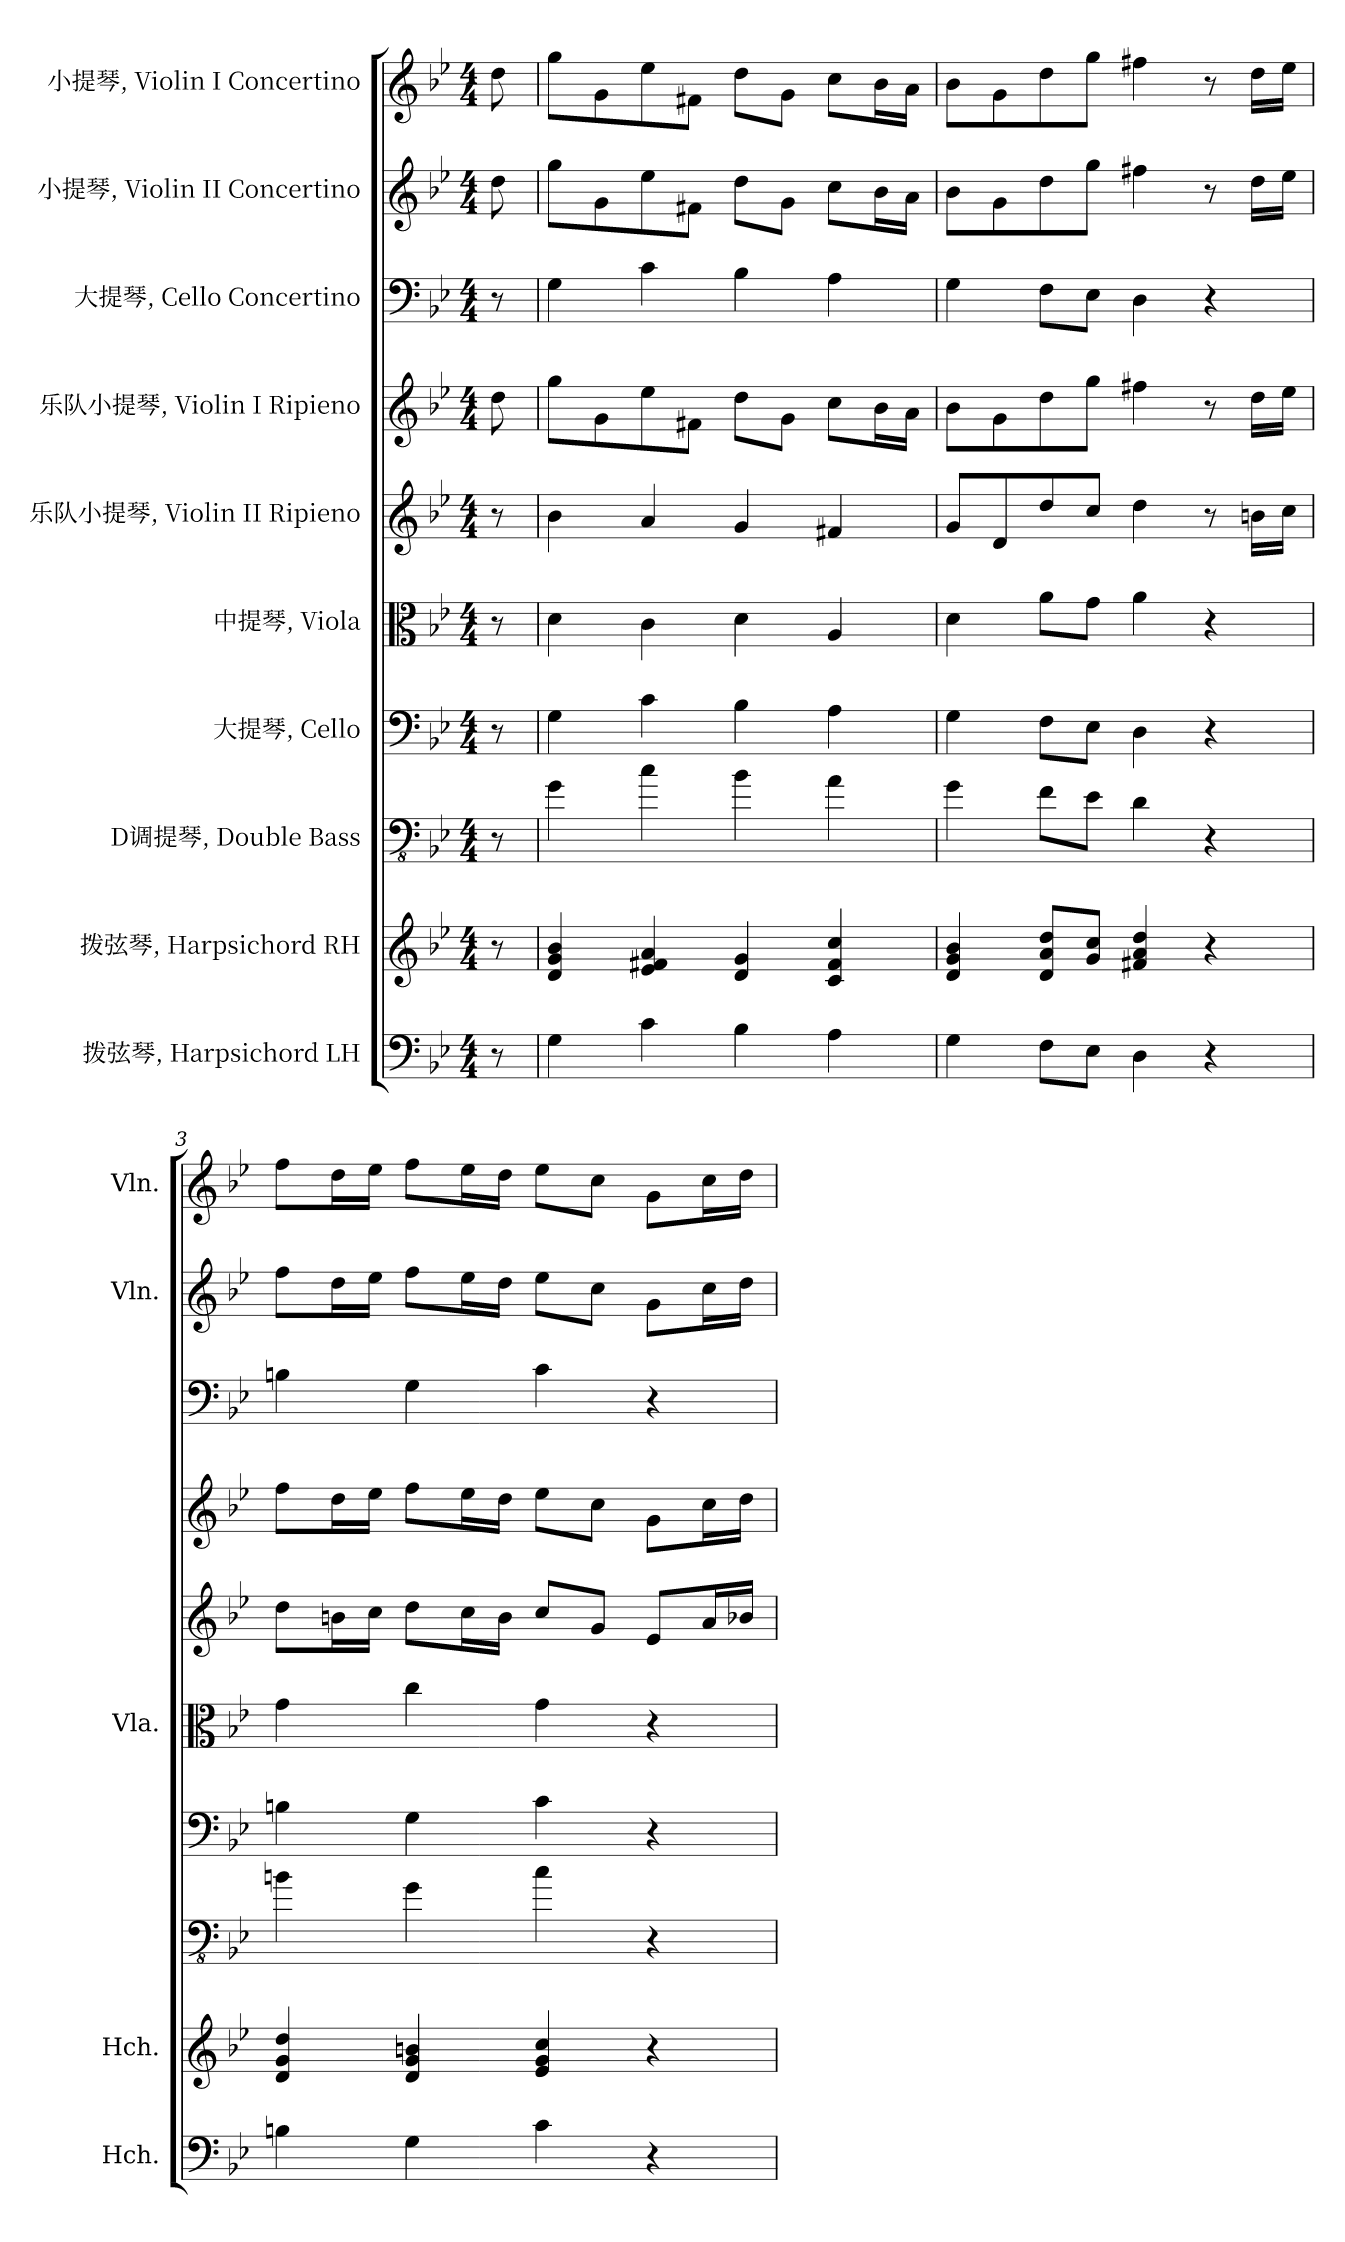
**kern	**kern	**kern	**kern	**kern	**kern	**kern	**kern	**kern	**kern
*part10	*part9	*part8	*part7	*part6	*part5	*part4	*part3	*part2	*part1
*staff10	*staff9	*staff8	*staff7	*staff6	*staff5	*staff4	*staff3	*staff2	*staff1
*I"拨弦琴, Harpsichord LH	*I"拨弦琴, Harpsichord RH	*I"D调提琴, Double Bass	*I"大提琴, Cello	*I"中提琴, Viola	*I"乐队小提琴, Violin II Ripieno	*I"乐队小提琴, Violin I Ripieno	*I"大提琴, Cello Concertino	*I"小提琴, Violin II Concertino	*I"小提琴, Violin I Concertino
*I'Hch.	*I'Hch.	*	*	*I'Vla.	*	*	*	*I'Vln.	*I'Vln.
*clefF4	*clefG2	*clefFv4	*clefF4	*clefC3	*clefG2	*clefG2	*clefF4	*clefG2	*clefG2
*	*	*ITrd7c12	*	*	*	*	*	*	*
*k[b-e-]	*k[b-e-]	*k[b-e-]	*k[b-e-]	*k[b-e-]	*k[b-e-]	*k[b-e-]	*k[b-e-]	*k[b-e-]	*k[b-e-]
*M4/4	*M4/4	*M4/4	*M4/4	*M4/4	*M4/4	*M4/4	*M4/4	*M4/4	*M4/4
*MM60	*MM60	*MM60	*MM60	*MM60	*MM60	*MM60	*MM60	*MM60	*MM60
=	=	=	=	=	=	=	=	=	=
8r	8r	8r	8r	8r	8r	8dd\	8r	8dd\	8dd\
=1	=1	=1	=1	=1	=1	=1	=1	=1	=1
4G\	4d/ 4g/ 4b-/	4GG\	4G\	4d\	4b-\	8gg\L	4G\	8gg\L	8gg\L
.	.	.	.	.	.	8g\	.	8g\	8g\
4c\	4e-/ 4f#X/ 4a/	4C\	4c\	4c\	4a/	8ee-\	4c\	8ee-\	8ee-\
.	.	.	.	.	.	8f#X\J	.	8f#X\J	8f#X\J
4B-\	4d/ 4g/	4BB-\	4B-\	4d\	4g/	8dd\L	4B-\	8dd\L	8dd\L
.	.	.	.	.	.	8g\J	.	8g\J	8g\J
4A\	4c/ 4f#/ 4cc/	4AA\	4A\	4A/	4f#X/	8cc\L	4A\	8cc\L	8cc\L
.	.	.	.	.	.	16b-\L	.	16b-\L	16b-\L
.	.	.	.	.	.	16a\JJ	.	16a\JJ	16a\JJ
=2	=2	=2	=2	=2	=2	=2	=2	=2	=2
4G\	4d/ 4g/ 4b-/	4GG\	4G\	4d\	8g/L	8b-\L	4G\	8b-\L	8b-\L
.	.	.	.	.	8d/	8g\	.	8g\	8g\
8F\L	8d/ 8a/ 8dd/L	8FF\L	8F\L	8a\L	8dd/	8dd\	8F\L	8dd\	8dd\
8E-\J	8g/ 8cc/J	8EE-\J	8E-\J	8g\J	8cc/J	8gg\J	8E-\J	8gg\J	8gg\J
4D\	4f#X/ 4a/ 4dd/	4DD\	4D\	4a\	4dd\	4ff#X\	4D\	4ff#X\	4ff#X\
4r	4r	4r	4r	4r	8r	8r	4r	8r	8r
.	.	.	.	.	16bn\LL	16dd\LL	.	16dd\LL	16dd\LL
.	.	.	.	.	16cc\JJ	16ee-\JJ	.	16ee-\JJ	16ee-\JJ
!!LO:PB:g=z
=3	=3	=3	=3	=3	=3	=3	=3	=3	=3
4Bn\	4d/ 4g/ 4dd/	4BBn\	4Bn\	4g\	8dd\L	8ff\L	4Bn\	8ff\L	8ff\L
.	.	.	.	.	16bn\L	16dd\L	.	16dd\L	16dd\L
.	.	.	.	.	16cc\JJ	16ee-\JJ	.	16ee-\JJ	16ee-\JJ
4G\	4d/ 4g/ 4bn/	4GG\	4G\	4cc\	8dd\L	8ff\L	4G\	8ff\L	8ff\L
.	.	.	.	.	16cc\L	16ee-\L	.	16ee-\L	16ee-\L
.	.	.	.	.	16b\JJ	16dd\JJ	.	16dd\JJ	16dd\JJ
4c\	4e-/ 4g/ 4cc/	4C\	4c\	4g\	8cc/L	8ee-\L	4c\	8ee-\L	8ee-\L
.	.	.	.	.	8g/J	8cc\J	.	8cc\J	8cc\J
4r	4r	4r	4r	4r	8e-/L	8g\L	4r	8g\L	8g\L
.	.	.	.	.	16a/L	16cc\L	.	16cc\L	16cc\L
.	.	.	.	.	16b-X/JJ	16dd\JJ	.	16dd\JJ	16dd\JJ
=	=	=	=	=	=	=	=	=	=
*-	*-	*-	*-	*-	*-	*-	*-	*-	*-
